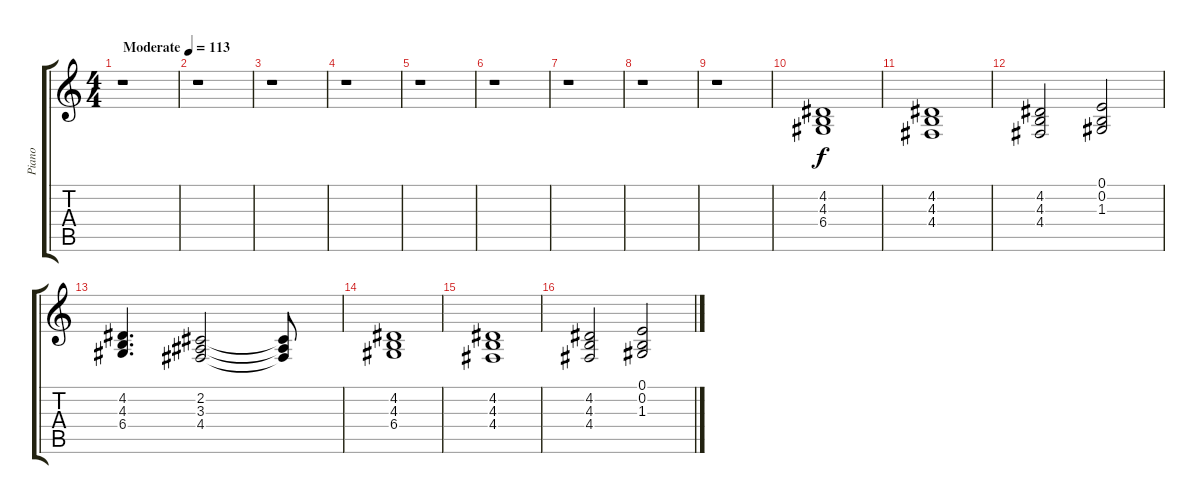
\track ("Piano" "Piano") {instrument electricpiano2}
\staff {score tabs}
\tuning (E4 B3 G3 D3 A2 E2) {hide}
\ts (4 4)
\tempo (113 "Moderate")
\clef g2
\ks c
r.1{dy f instrument electricpiano2} |
r.1 |
r.1 |
r.1 |
r.1 |
r.1 |
r.1 |
r.1 |
r.1 |
(4.2 4.3 6.4).1 |
(4.2 4.3 4.4).1 |
(4.2 4.3 4.4).2 (0.1 0.2 1.3).2 |
(4.2 4.3 6.4).4{d} (2.2 3.3 4.4).2 (2.2{t} 3.3{t} 4.4{t}).8 |
(4.2 4.3 6.4).1 |
(4.2 4.3 4.4).1 |
(4.2 4.3 4.4).2 (0.1 0.2 1.3).2
